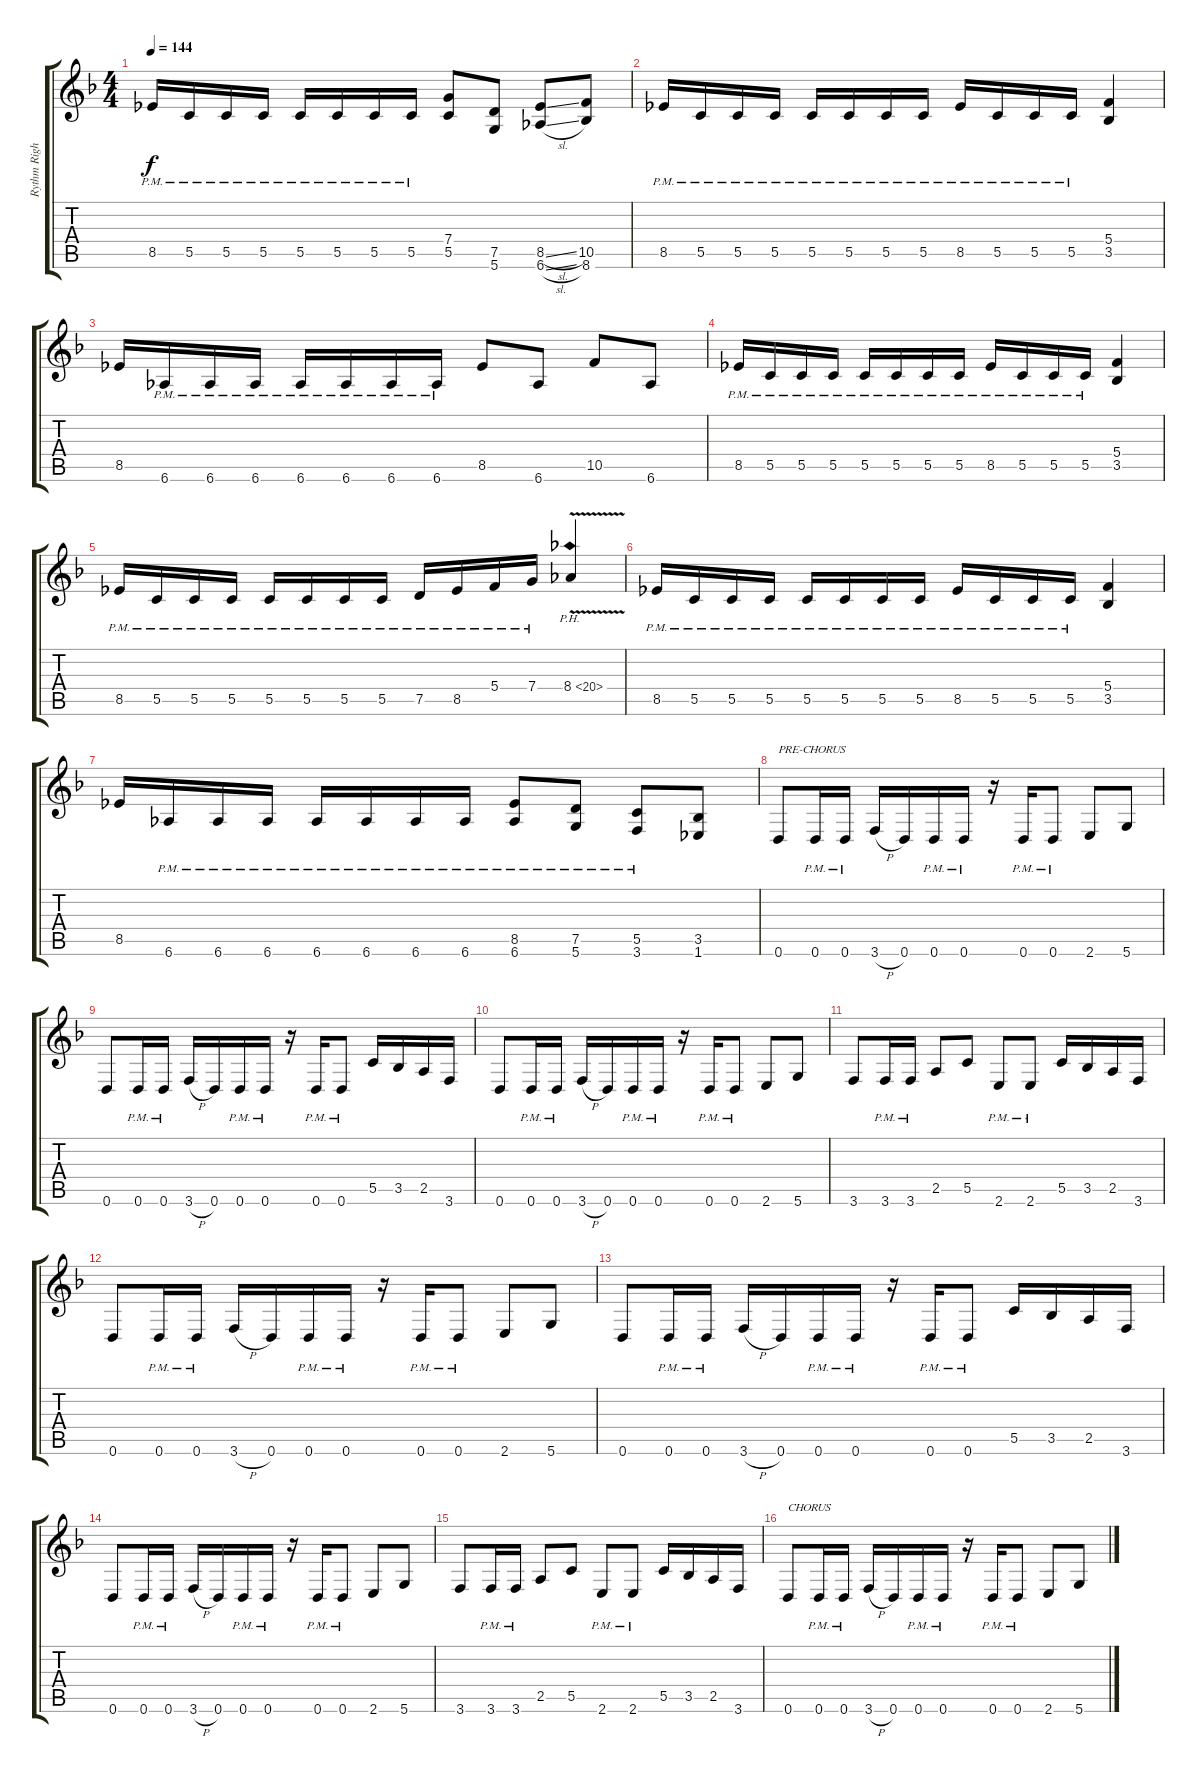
\track ("Rythm Right Channel" "Rythm Righ") {instrument distortionguitar}
\staff {score tabs}
\tuning (D4 A3 F3 C3 G2 D2) {hide}
\ts (4 4)
\tempo 144
\clef g2
\ks dminor
8.5{pm}.16{dy f} 5.5{pm}.16 5.5{pm}.16 5.5{pm}.16 5.5{pm}.16 5.5{pm}.16 5.5{pm}.16 5.5{pm}.16 (7.4 5.5).8 (7.5 5.6).8 (8.5{sl} 6.6{sl}).8 (10.5 8.6).8 |
8.5{pm}.16 5.5{pm}.16 5.5{pm}.16 5.5{pm}.16 5.5{pm}.16 5.5{pm}.16 5.5{pm}.16 5.5{pm}.16 8.5{pm}.16 5.5{pm}.16 5.5{pm}.16 5.5{pm}.16 (5.4 3.5).4 |
8.5.16 6.6{pm}.16 6.6{pm}.16 6.6{pm}.16 6.6{pm}.16 6.6{pm}.16 6.6{pm}.16 6.6{pm}.16 8.5.8 6.6.8 10.5.8 6.6.8 |
8.5{pm}.16 5.5{pm}.16 5.5{pm}.16 5.5{pm}.16 5.5{pm}.16 5.5{pm}.16 5.5{pm}.16 5.5{pm}.16 8.5{pm}.16 5.5{pm}.16 5.5{pm}.16 5.5{pm}.16 (5.4 3.5).4 |
8.5{pm}.16 5.5{pm}.16 5.5{pm}.16 5.5{pm}.16 5.5{pm}.16 5.5{pm}.16 5.5{pm}.16 5.5{pm}.16 7.5{pm}.16 8.5{pm}.16 5.4{pm}.16 7.4{pm}.16 8.4{ph 12 v}.4 |
8.5{pm}.16 5.5{pm}.16 5.5{pm}.16 5.5{pm}.16 5.5{pm}.16 5.5{pm}.16 5.5{pm}.16 5.5{pm}.16 8.5{pm}.16 5.5{pm}.16 5.5{pm}.16 5.5{pm}.16 (5.4 3.5).4 |
8.5.16 6.6{pm}.16 6.6{pm}.16 6.6{pm}.16 6.6{pm}.16 6.6{pm}.16 6.6{pm}.16 6.6{pm}.16 (8.5{pm} 6.6{pm}).8 (7.5{pm} 5.6{pm}).8 (5.5{pm} 3.6{pm}).8 (3.5 1.6).8 |
0.6.8{txt "PRE-CHORUS"} 0.6{pm}.16 0.6{pm}.16 3.6{h}.16 0.6.16 0.6{pm}.16 0.6{pm}.16 r.16 0.6{pm}.16 0.6{pm}.8 2.6.8 5.6.8 |
0.6.8 0.6{pm}.16 0.6{pm}.16 3.6{h}.16 0.6.16 0.6{pm}.16 0.6{pm}.16 r.16 0.6{pm}.16 0.6{pm}.8 5.5.16 3.5.16 2.5.16 3.6.16 |
0.6.8 0.6{pm}.16 0.6{pm}.16 3.6{h}.16 0.6.16 0.6{pm}.16 0.6{pm}.16 r.16 0.6{pm}.16 0.6{pm}.8 2.6.8 5.6.8 |
3.6.8 3.6{pm}.16 3.6{pm}.16 2.5.8 5.5.8 2.6{pm}.8 2.6{pm}.8 5.5.16 3.5.16 2.5.16 3.6.16 |
0.6.8 0.6{pm}.16 0.6{pm}.16 3.6{h}.16 0.6.16 0.6{pm}.16 0.6{pm}.16 r.16 0.6{pm}.16 0.6{pm}.8 2.6.8 5.6.8 |
0.6.8 0.6{pm}.16 0.6{pm}.16 3.6{h}.16 0.6.16 0.6{pm}.16 0.6{pm}.16 r.16 0.6{pm}.16 0.6{pm}.8 5.5.16 3.5.16 2.5.16 3.6.16 |
0.6.8 0.6{pm}.16 0.6{pm}.16 3.6{h}.16 0.6.16 0.6{pm}.16 0.6{pm}.16 r.16 0.6{pm}.16 0.6{pm}.8 2.6.8 5.6.8 |
3.6.8 3.6{pm}.16 3.6{pm}.16 2.5.8 5.5.8 2.6{pm}.8 2.6{pm}.8 5.5.16 3.5.16 2.5.16 3.6.16 |
0.6.8{txt "CHORUS"} 0.6{pm}.16 0.6{pm}.16 3.6{h}.16 0.6.16 0.6{pm}.16 0.6{pm}.16 r.16 0.6{pm}.16 0.6{pm}.8 2.6.8 5.6.8
